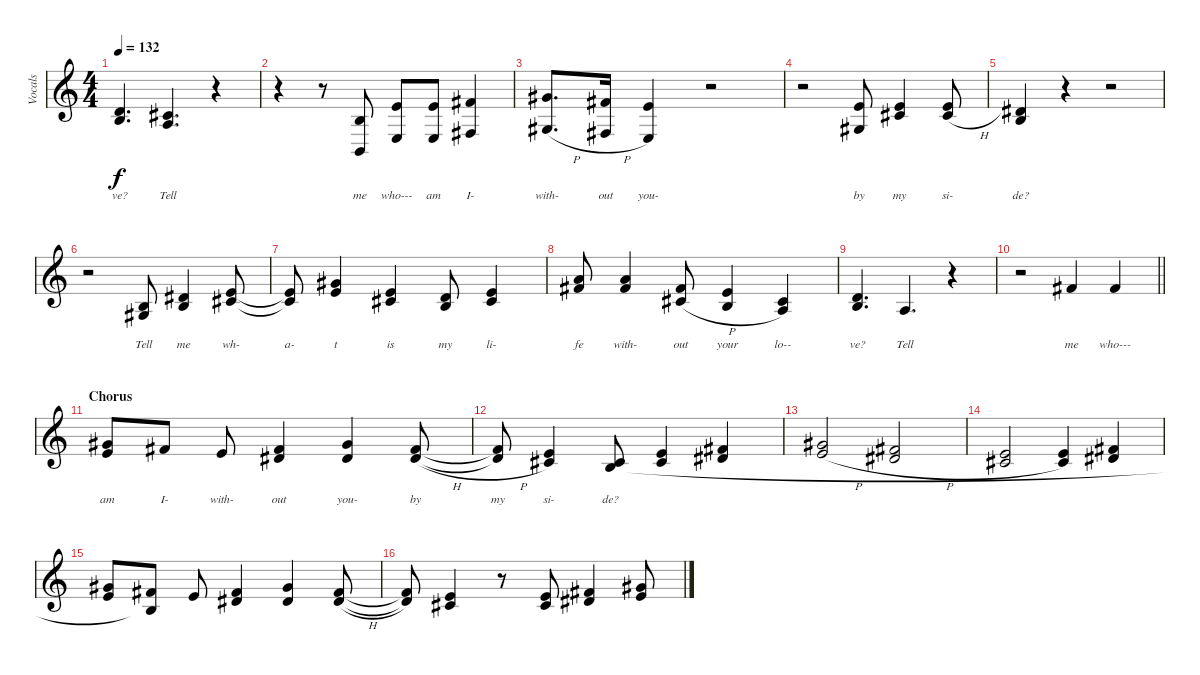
\track ("Vocals" "Vocals") {instrument choiraahs}
\staff {score}
\tuning (E4 B3 G3 D3 A2 E2) {hide}
\ts (4 4)
\tempo 132
\clef g2
\ks c
(3.2 4.3).4{d lyrics (0 "ve?") lyrics (1 "") lyrics (2 "") lyrics (3 "") lyrics (4 "") dy f} (2.2 2.3).4{d lyrics (0 "Tell") lyrics (1 "") lyrics (2 "") lyrics (3 "") lyrics (4 "")} r.4 |
r.4 r.8 (0.2 2.5).8{lyrics (0 "me") lyrics (1 "") lyrics (2 "") lyrics (3 "") lyrics (4 "")} (0.1 2.4).8{lyrics (0 "who---") lyrics (1 "") lyrics (2 "") lyrics (3 "") lyrics (4 "")} (0.1 2.4).8{lyrics (0 "am") lyrics (1 "") lyrics (2 "") lyrics (3 "") lyrics (4 "")} (2.1 4.4).4{lyrics (0 "I-") lyrics (1 "") lyrics (2 "") lyrics (3 "") lyrics (4 "")} |
(4.1{h} 6.4{h}).8{d lyrics (0 "with-") lyrics (1 "") lyrics (2 "") lyrics (3 "") lyrics (4 "")} (2.1{h} 4.4{h}).16{lyrics (0 "out") lyrics (1 "") lyrics (2 "") lyrics (3 "") lyrics (4 "")} (0.1 2.4).4{lyrics (0 "you-") lyrics (1 "") lyrics (2 "") lyrics (3 "") lyrics (4 "")} r.2 |
r.2 (0.1 1.3).8{lyrics (0 "by") lyrics (1 "") lyrics (2 "") lyrics (3 "") lyrics (4 "")} (0.1 2.2).4{lyrics (0 "my") lyrics (1 "") lyrics (2 "") lyrics (3 "") lyrics (4 "")} (0.1 2.2{h}).8{lyrics (0 "si-") lyrics (1 "") lyrics (2 "") lyrics (3 "") lyrics (4 "")} |
(4.2 4.3).4{lyrics (0 "de?") lyrics (1 "") lyrics (2 "") lyrics (3 "") lyrics (4 "")} r.4 r.2 |
r.2 (0.2 1.3).8{lyrics (0 "Tell") lyrics (1 "") lyrics (2 "") lyrics (3 "") lyrics (4 "")} (4.2 4.3).4{lyrics (0 "me") lyrics (1 "") lyrics (2 "") lyrics (3 "") lyrics (4 "")} (0.1 2.2).8{lyrics (0 "wh-") lyrics (1 "") lyrics (2 "") lyrics (3 "") lyrics (4 "")} |
(0.1{t} 2.2{t}).8{lyrics (0 "a-") lyrics (1 "") lyrics (2 "") lyrics (3 "") lyrics (4 "")} (4.1 5.2).4{lyrics (0 "t") lyrics (1 "") lyrics (2 "") lyrics (3 "") lyrics (4 "")} (0.1 2.2).4{lyrics (0 "is") lyrics (1 "") lyrics (2 "") lyrics (3 "") lyrics (4 "")} (3.2 4.3).8{lyrics (0 "my") lyrics (1 "") lyrics (2 "") lyrics (3 "") lyrics (4 "")} (0.1 2.2).4{lyrics (0 "li-") lyrics (1 "") lyrics (2 "") lyrics (3 "") lyrics (4 "")} |
(5.1 7.2).8{lyrics (0 "fe") lyrics (1 "") lyrics (2 "") lyrics (3 "") lyrics (4 "")} (5.1 7.2).4{lyrics (0 "with-") lyrics (1 "") lyrics (2 "") lyrics (3 "") lyrics (4 "")} (7.2 6.3{h}).8{lyrics (0 "out") lyrics (1 "") lyrics (2 "") lyrics (3 "") lyrics (4 "")} (0.1 0.2).4{lyrics (0 "your") lyrics (1 "") lyrics (2 "") lyrics (3 "") lyrics (4 "")} (2.2 2.3).4{lyrics (0 "lo--") lyrics (1 "") lyrics (2 "") lyrics (3 "") lyrics (4 "")} |
(3.2 4.3).4{d lyrics (0 "ve?") lyrics (1 "") lyrics (2 "") lyrics (3 "") lyrics (4 "")} 2.3.4{d lyrics (0 "Tell") lyrics (1 "") lyrics (2 "") lyrics (3 "") lyrics (4 "")} r.4 |
\barLineRight lightlight
r.2 2.1.4{lyrics (0 "me") lyrics (1 "") lyrics (2 "") lyrics (3 "") lyrics (4 "")} 2.1.4{lyrics (0 "who---") lyrics (1 "") lyrics (2 "") lyrics (3 "") lyrics (4 "")} |
\section ("" "Chorus")
(4.1 5.2).8{lyrics (0 "am") lyrics (1 "") lyrics (2 "") lyrics (3 "") lyrics (4 "")} 2.1.8{lyrics (0 "I-") lyrics (1 "") lyrics (2 "") lyrics (3 "") lyrics (4 "")} 0.1.8{lyrics (0 "with-") lyrics (1 "") lyrics (2 "") lyrics (3 "") lyrics (4 "")} (2.1 4.2).4{lyrics (0 "out") lyrics (1 "") lyrics (2 "") lyrics (3 "") lyrics (4 "")} (4.1 4.2).4{lyrics (0 "you-") lyrics (1 "") lyrics (2 "") lyrics (3 "") lyrics (4 "")} (2.1{h} 4.2{h}).8{lyrics (0 "by") lyrics (1 "") lyrics (2 "") lyrics (3 "") lyrics (4 "")} |
(2.1{h t} 4.2{h t}).8{lyrics (0 "my") lyrics (1 "") lyrics (2 "") lyrics (3 "") lyrics (4 "")} (0.1 2.2).4{lyrics (0 "si-") lyrics (1 "") lyrics (2 "") lyrics (3 "") lyrics (4 "")} (2.2 4.3).8{lyrics (0 "de?") lyrics (1 "") lyrics (2 "") lyrics (3 "") lyrics (4 "")} (0.1 2.2).4 (2.1 4.2).4 |
(4.1{h} 5.2{h}).2 (2.1{h} 4.2{h}).2 |
(0.1 2.2{h}).2 (0.1 2.2).4 (2.1 4.2).4 |
(4.1 5.2).8 (2.1 4.3{t}).8 0.1.8 (2.1 4.2).4 (4.1 4.2).4 (2.1{h} 4.2{h}).8 |
(2.1{h t} 4.2{t}).8 (0.1 2.2).4 r.8 (0.1 2.2).8 (2.1 4.2).4 (4.1{h} 5.2{h}).8
